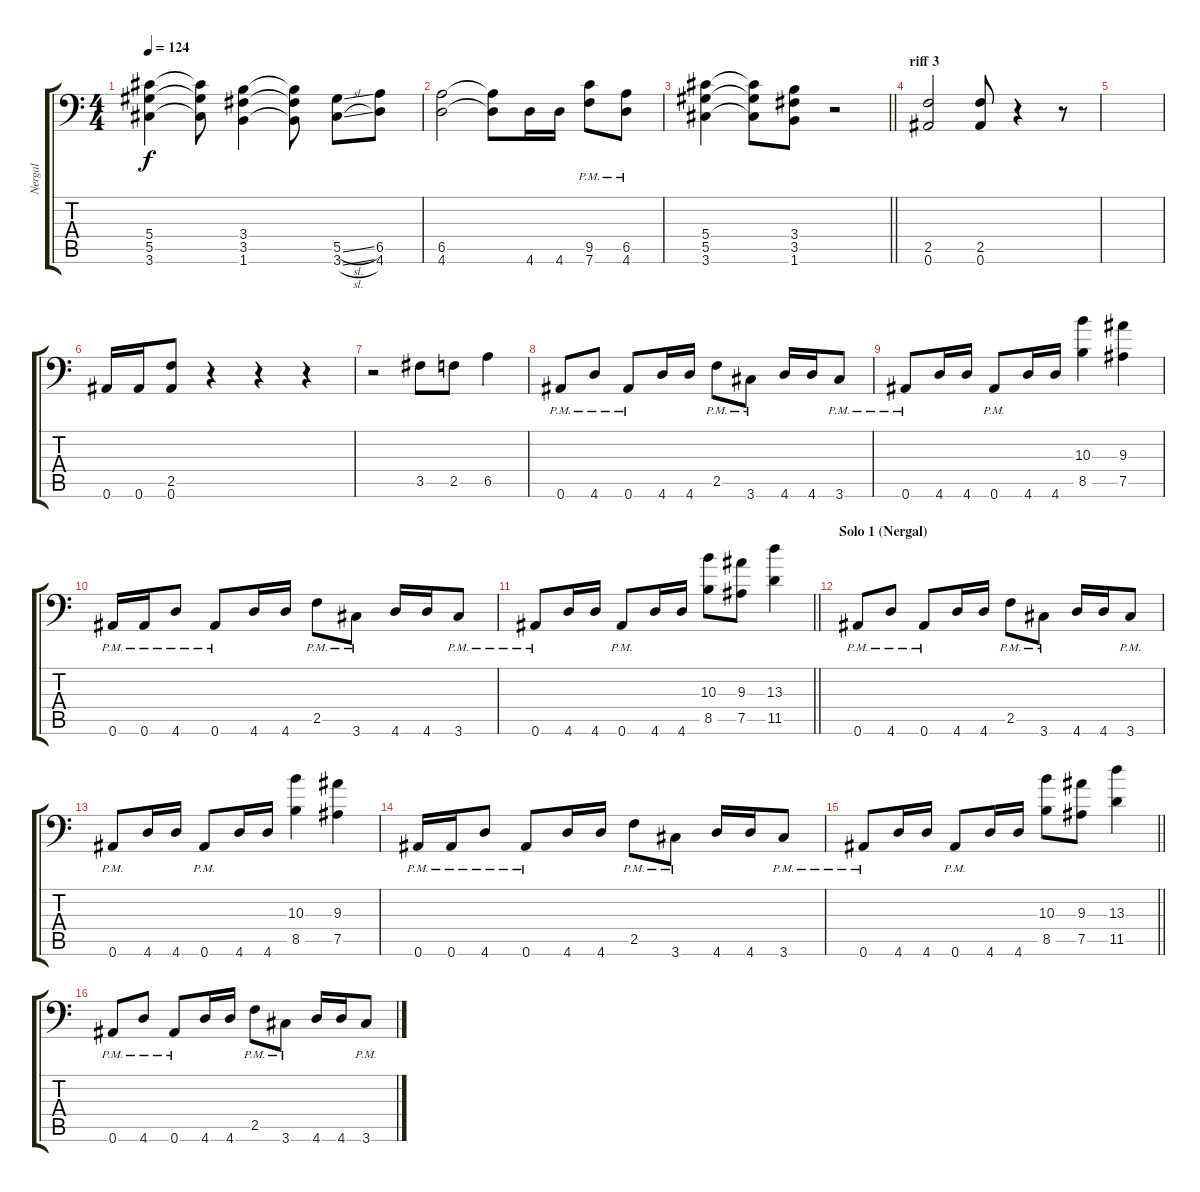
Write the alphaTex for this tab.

\track ("Nergal" "Nergal") {instrument distortionguitar}
\staff {score tabs}
\tuning (Bb3 F3 Db3 Ab2 Eb2 Bb1) {hide}
\ts (4 4)
\tempo 124
\clef f4
\ks c
(5.4 5.5 3.6).4{dy f} (5.4{t} 5.5{t} 3.6{t}).8 (3.4 3.5 1.6).4 (3.4{t} 3.5{t} 1.6{t}).8 (5.5{sl} 3.6{sl}).8 (6.5 4.6).8 |
(6.5 4.6).2 (6.5{t} 4.6{t}).8 4.6.16 4.6.16 (9.5{pm} 7.6{pm}).8 (6.5{pm} 4.6{pm}).8 |
\barLineRight lightlight
(5.4 5.5 3.6).4 (5.4{t} 5.5{t} 3.6{t}).8 (3.4 3.5 1.6).8 r.2 |
\section ("" "riff 3")
(2.5 0.6).2 (2.5 0.6).8 r.4 r.8 |
|
0.6.16 0.6.16 (2.5 0.6).8 r.4 r.4 r.4 |
r.2 3.5.8 2.5.8 6.5.4 |
0.6{pm}.8 4.6{pm}.8 0.6{pm}.8 4.6.16 4.6.16 2.5{pm}.8 3.6{pm}.8 4.6.16 4.6.16 3.6{pm}.8 |
0.6{pm}.8 4.6.16 4.6.16 0.6{pm}.8 4.6.16 4.6.16 (10.3 8.5).4 (9.3 7.5).4 |
0.6{pm}.16 0.6{pm}.16 4.6{pm}.8 0.6{pm}.8 4.6.16 4.6.16 2.5{pm}.8 3.6{pm}.8 4.6.16 4.6.16 3.6{pm}.8 |
\barLineRight lightlight
0.6{pm}.8 4.6.16 4.6.16 0.6{pm}.8 4.6.16 4.6.16 (10.3 8.5).8 (9.3 7.5).8 (13.3 11.5).4 |
\section ("" "Solo 1 (Nergal)")
0.6{pm}.8 4.6{pm}.8 0.6{pm}.8 4.6.16 4.6.16 2.5{pm}.8 3.6{pm}.8 4.6.16 4.6.16 3.6{pm}.8 |
0.6{pm}.8 4.6.16 4.6.16 0.6{pm}.8 4.6.16 4.6.16 (10.3 8.5).4 (9.3 7.5).4 |
0.6{pm}.16 0.6{pm}.16 4.6{pm}.8 0.6{pm}.8 4.6.16 4.6.16 2.5{pm}.8 3.6{pm}.8 4.6.16 4.6.16 3.6{pm}.8 |
\barLineRight lightlight
0.6{pm}.8 4.6.16 4.6.16 0.6{pm}.8 4.6.16 4.6.16 (10.3 8.5).8 (9.3 7.5).8 (13.3 11.5).4 |
0.6{pm}.8 4.6{pm}.8 0.6{pm}.8 4.6.16 4.6.16 2.5{pm}.8 3.6{pm}.8 4.6.16 4.6.16 3.6{pm}.8
